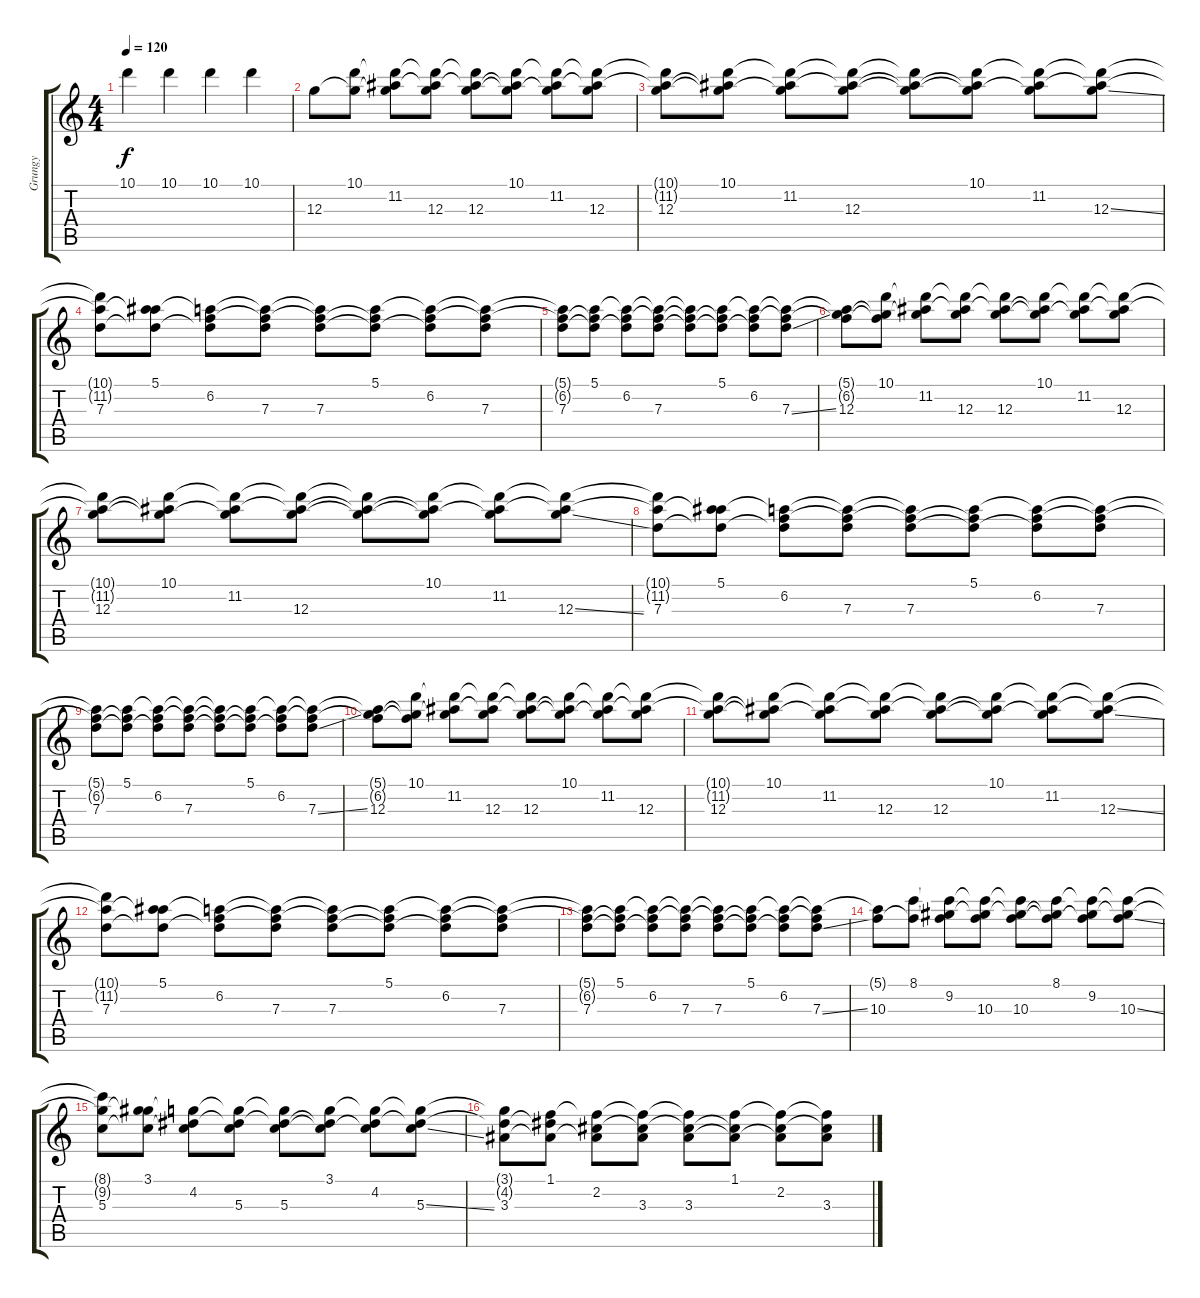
\track ("Grungy" "Grungy") {instrument acousticguitarsteel}
\staff {score tabs}
\tuning (E4 B3 G3 D3 A2 E2) {hide}
\ts (4 4)
\tempo 120
\clef g2
\ks c
10.1.4{dy f instrument acousticguitarsteel} 10.1.4 10.1.4 10.1.4 |
12.3.8 (10.1 12.3{t}).8 (10.1{t} 11.2 12.3{t}).8 (10.1{t} 11.2{t} 12.3).8 (10.1{t} 11.2{t} 12.3).8 (10.1 11.2{t} 12.3{t}).8 (10.1{t} 11.2 12.3{t}).8 (10.1{t} 11.2{t} 12.3).8 |
(10.1{t} 11.2{t} 12.3).8 (10.1 11.2{t} 12.3{t}).8 (10.1{t} 11.2 12.3{t}).8 (10.1{t} 11.2{t} 12.3).8 (10.1{t} 11.2{t} 12.3{t}).8 (10.1 11.2{t} 12.3{t}).8 (10.1{t} 11.2 12.3{t}).8 (10.1{t} 11.2{t} 12.3{ss}).8 |
(10.1{t} 11.2{t} 7.3).8 (5.1 11.2{t} 7.3{t}).8 (5.1{t} 6.2 7.3{t}).8 (5.1{t} 6.2{t} 7.3).8 (5.1{t} 6.2{t} 7.3).8 (5.1 6.2{t} 7.3{t}).8 (5.1{t} 6.2 7.3{t}).8 (5.1{t} 6.2{t} 7.3).8 |
(5.1{t} 6.2{t} 7.3).8 (5.1 6.2{t} 7.3{t}).8 (5.1{t} 6.2 7.3{t}).8 (5.1{t} 6.2{t} 7.3).8 (5.1{t} 6.2{t} 7.3{t}).8 (5.1 6.2{t} 7.3{t}).8 (5.1{t} 6.2 7.3{t}).8 (5.1{t} 6.2{t} 7.3{ss}).8 |
(5.1{t} 6.2{t} 12.3).8 (10.1 6.2{t} 12.3{t}).8 (10.1{t} 11.2 12.3{t}).8 (10.1{t} 11.2{t} 12.3).8 (10.1{t} 11.2{t} 12.3).8 (10.1 11.2{t} 12.3{t}).8 (10.1{t} 11.2 12.3{t}).8 (10.1{t} 11.2{t} 12.3).8 |
(10.1{t} 11.2{t} 12.3).8 (10.1 11.2{t} 12.3{t}).8 (10.1{t} 11.2 12.3{t}).8 (10.1{t} 11.2{t} 12.3).8 (10.1{t} 11.2{t} 12.3{t}).8 (10.1 11.2{t} 12.3{t}).8 (10.1{t} 11.2 12.3{t}).8 (10.1{t} 11.2{t} 12.3{ss}).8 |
(10.1{t} 11.2{t} 7.3).8 (5.1 11.2{t} 7.3{t}).8 (5.1{t} 6.2 7.3{t}).8 (5.1{t} 6.2{t} 7.3).8 (5.1{t} 6.2{t} 7.3).8 (5.1 6.2{t} 7.3{t}).8 (5.1{t} 6.2 7.3{t}).8 (5.1{t} 6.2{t} 7.3).8 |
(5.1{t} 6.2{t} 7.3).8 (5.1 6.2{t} 7.3{t}).8 (5.1{t} 6.2 7.3{t}).8 (5.1{t} 6.2{t} 7.3).8 (5.1{t} 6.2{t} 7.3{t}).8 (5.1 6.2{t} 7.3{t}).8 (5.1{t} 6.2 7.3{t}).8 (5.1{t} 6.2{t} 7.3{ss}).8 |
(5.1{t} 6.2{t} 12.3).8 (10.1 6.2{t} 12.3{t}).8 (10.1{t} 11.2 12.3{t}).8 (10.1{t} 11.2{t} 12.3).8 (10.1{t} 11.2{t} 12.3).8 (10.1 11.2{t} 12.3{t}).8 (10.1{t} 11.2 12.3{t}).8 (10.1{t} 11.2{t} 12.3).8 |
(10.1{t} 11.2{t} 12.3).8 (10.1 11.2{t} 12.3{t}).8 (10.1{t} 11.2 12.3{t}).8 (10.1{t} 11.2{t} 12.3).8 (10.1{t} 11.2{t} 12.3).8 (10.1 11.2{t} 12.3{t}).8 (10.1{t} 11.2 12.3{t}).8 (10.1{t} 11.2{t} 12.3{ss}).8 |
(10.1{t} 11.2{t} 7.3).8 (5.1 11.2{t} 7.3{t}).8 (5.1{t} 6.2 7.3{t}).8 (5.1{t} 6.2{t} 7.3).8 (5.1{t} 6.2{t} 7.3).8 (5.1 6.2{t} 7.3{t}).8 (5.1{t} 6.2 7.3{t}).8 (5.1{t} 6.2{t} 7.3).8 |
(5.1{t} 6.2{t} 7.3).8 (5.1 6.2{t} 7.3{t}).8 (5.1{t} 6.2 7.3{t}).8 (5.1{t} 6.2{t} 7.3).8 (5.1{t} 6.2{t} 7.3).8 (5.1 6.2{t} 7.3{t}).8 (5.1{t} 6.2 7.3{t}).8 (5.1{t} 6.2{t} 7.3{ss}).8 |
(5.1{t} 10.3).8 (8.1 10.3{t}).8 (8.1{t} 9.2 10.3{t}).8 (8.1{t} 9.2{t} 10.3).8 (8.1{t} 9.2{t} 10.3).8 (8.1 9.2{t} 10.3{t}).8 (8.1{t} 9.2 10.3{t}).8 (8.1{t} 9.2{t} 10.3{ss}).8 |
(8.1{t} 9.2{t} 5.3).8 (3.1 9.2{t} 5.3{t}).8 (3.1{t} 4.2 5.3{t}).8 (3.1{t} 4.2{t} 5.3).8 (3.1{t} 4.2{t} 5.3).8 (3.1 4.2{t} 5.3{t}).8 (3.1{t} 4.2 5.3{t}).8 (3.1{t} 4.2{t} 5.3{ss}).8 |
(3.1{t} 4.2{t} 3.3).8 (1.1 4.2{t} 3.3{t}).8 (1.1{t} 2.2 3.3{t}).8 (1.1{t} 2.2{t} 3.3).8 (1.1{t} 2.2{t} 3.3).8 (1.1 2.2{t} 3.3{t}).8 (1.1{t} 2.2 3.3{t}).8 (1.1{t} 2.2{t} 3.3).8
